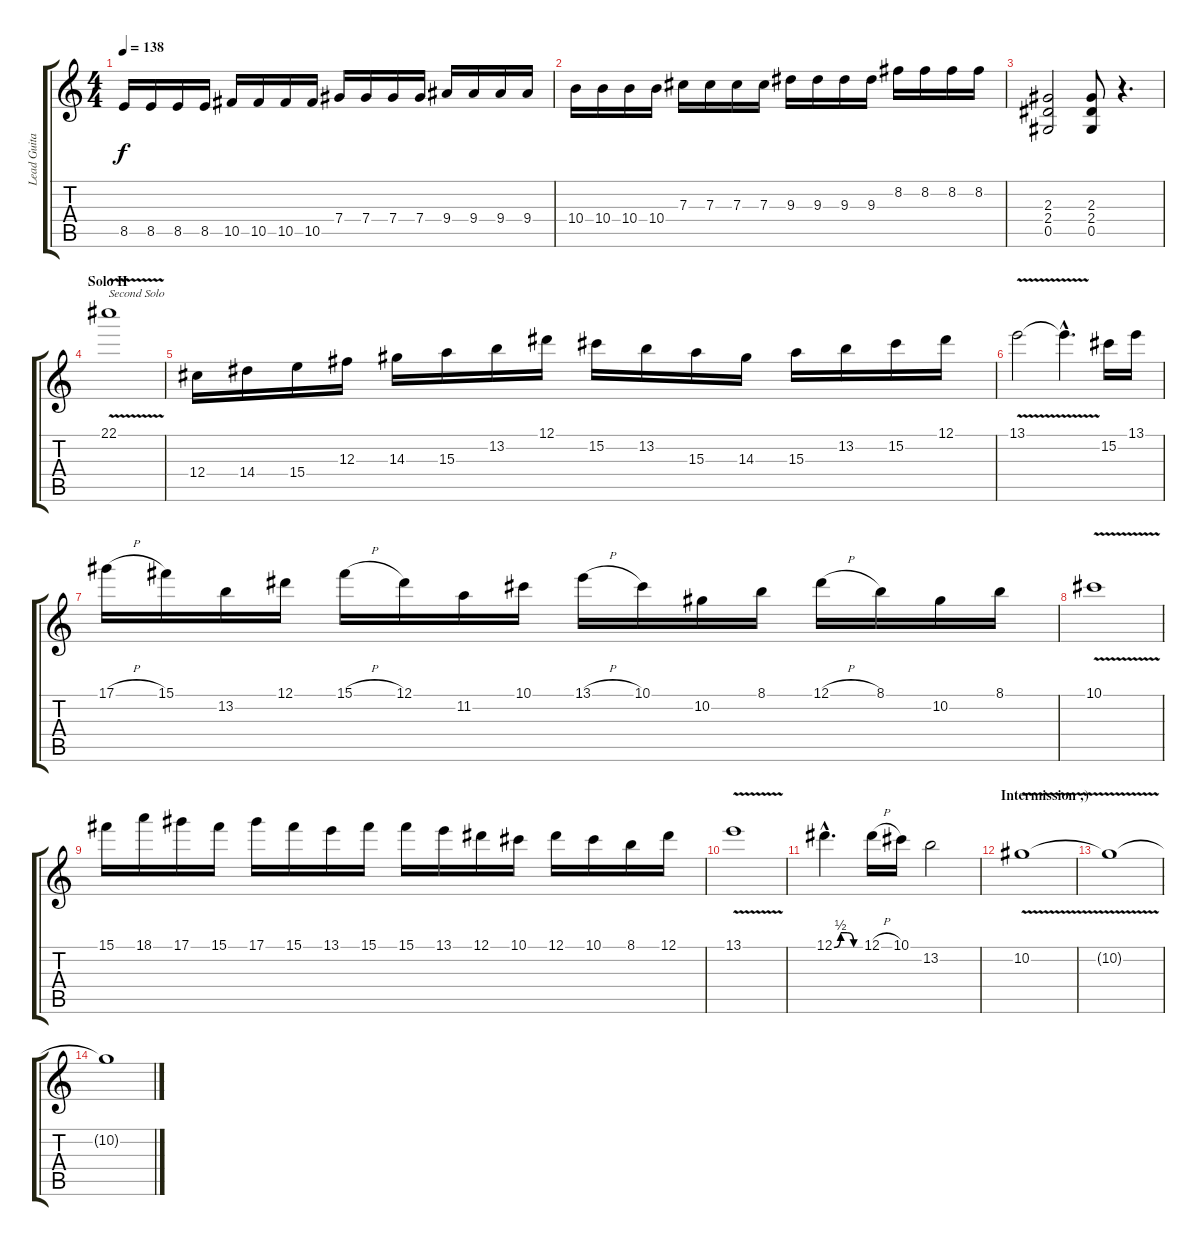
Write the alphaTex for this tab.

\track ("Lead Guitar" "Lead Guita") {instrument distortionguitar}
\staff {score tabs}
\tuning (Eb4 Bb3 Gb3 Db3 Ab2 Eb2) {hide}
\ts (4 4)
\tempo 138
\clef g2
\ks c
8.5.16{dy f} 8.5.16 8.5.16 8.5.16 10.5.16 10.5.16 10.5.16 10.5.16 7.4.16 7.4.16 7.4.16 7.4.16 9.4.16 9.4.16 9.4.16 9.4.16 |
10.4.16 10.4.16 10.4.16 10.4.16 7.3.16 7.3.16 7.3.16 7.3.16 9.3.16 9.3.16 9.3.16 9.3.16 8.2.16 8.2.16 8.2.16 8.2.16 |
(2.3 2.4 0.5).2 (2.3 2.4 0.5).8 r.4{d} |
\section ("" "Solo II")
22.1{v}.1{txt "Second Solo" volume 13} |
12.4.16 14.4.16 15.4.16 12.3.16 14.3.16 15.3.16 13.2.16 12.1.16 15.2.16 13.2.16 15.3.16 14.3.16 15.3.16 13.2.16 15.2.16 12.1.16 |
13.1{v}.2 13.1{hac t}.4{d} 15.2.16 13.1.16 |
17.1{h}.16 15.1.16 13.2.16 12.1.16 15.1{h}.16 12.1.16 11.2.16 10.1.16 13.1{h}.16 10.1.16 10.2.16 8.1.16 12.1{h}.16 8.1.16 10.2.16 8.1.16 |
10.1{v}.1 |
15.1.16 18.1.16 17.1.16 15.1.16 17.1.16 15.1.16 13.1.16 15.1.16 15.1.16 13.1.16 12.1.16 10.1.16 12.1.16 10.1.16 8.1.16 12.1.16 |
13.1{v}.1 |
12.1{be (custom 0 0 15 2 30 2 45 0 60 0) hac}.4{d} 12.1{h}.16 10.1.16 13.2.2 |
\section ("" "Intermission ;)")
10.2{v}.1 |
10.2{t}.1 |
10.2{t}.1
